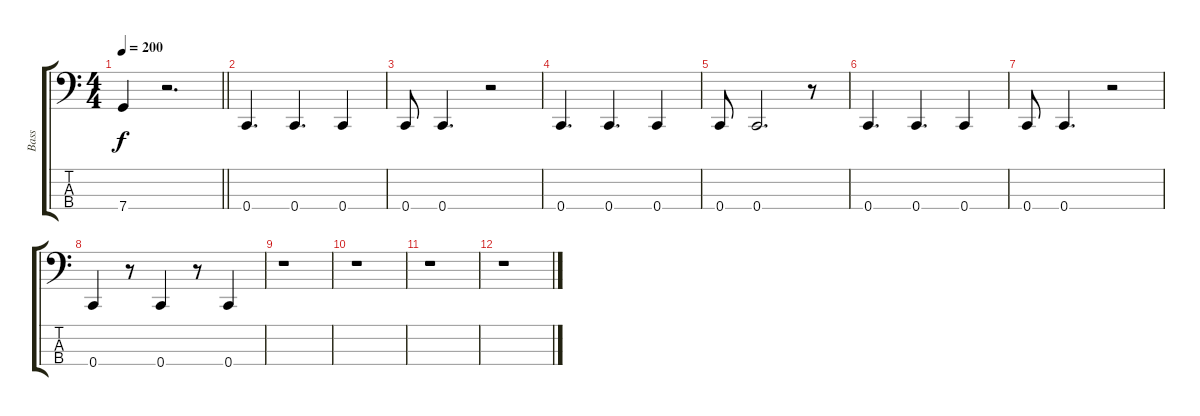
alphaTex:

\track ("Bass" "Bass") {instrument electricbasspick}
\staff {score tabs}
\tuning (F2 C2 G1 C1) {hide}
\ts (4 4)
\tempo 200
\clef f4
\barLineRight lightlight
\ks c
7.4.4{dy f} r.2{d} |
\section ("" " ")
0.4.4{d} 0.4.4{d} 0.4.4 |
0.4.8 0.4.4{d} r.2 |
0.4.4{d} 0.4.4{d} 0.4.4 |
0.4.8 0.4.2{d} r.8 |
0.4.4{d} 0.4.4{d} 0.4.4 |
0.4.8 0.4.4{d} r.2 |
0.4.4 r.8 0.4.4 r.8 0.4.4 |
r.1 |
r.1 |
r.1 |
r.1
